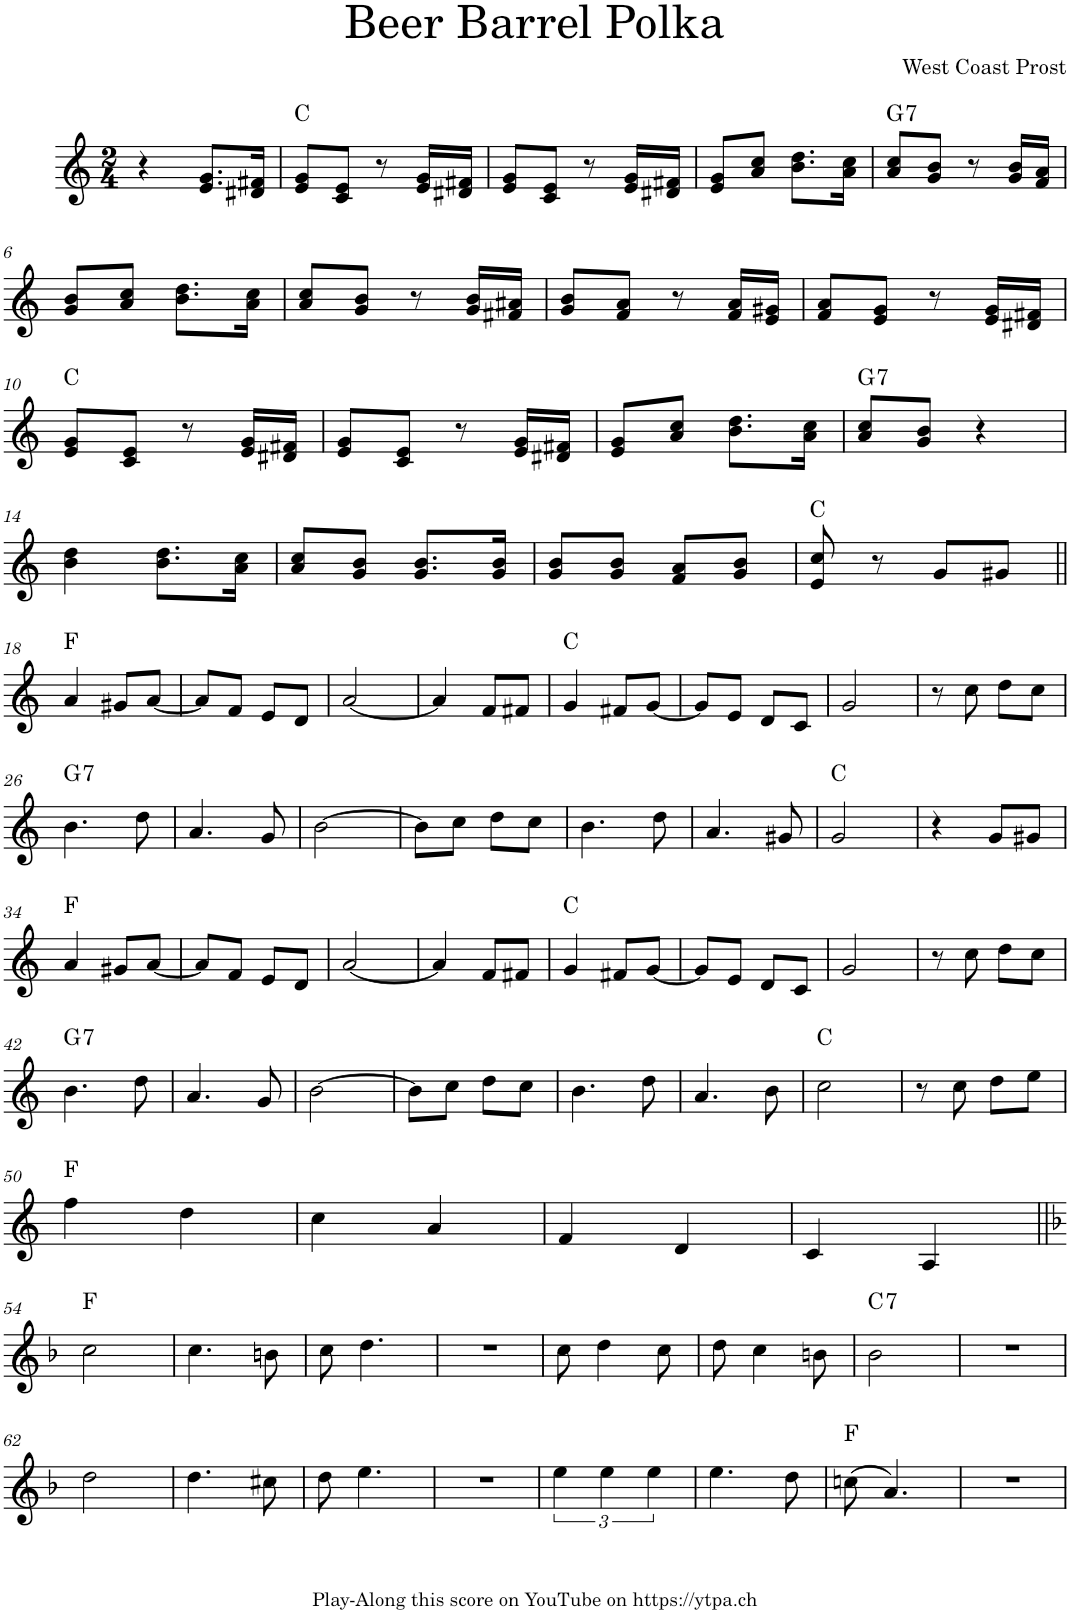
**kern	**harte
*part1	*part1
*staff1	*
*I"Piano	*
*I'Pno.	*
*clefG2	*
*k[]	*
*M2/4	*
=1	=1
4r	.
8.e/ 8.g/L	.
16d#X/ 16f#X/Jk	.
=2	=2
8e/ 8g/L	C:maj
8c/ 8e/J	.
8r	.
16e/ 16g/LL	.
16d#X/ 16f#X/JJ	.
=3	=3
8e/ 8g/L	.
8c/ 8e/J	.
8r	.
16e/ 16g/LL	.
16d#X/ 16f#X/JJ	.
=4	=4
8e/ 8g/L	.
8a/ 8cc/J	.
8.b\ 8.dd\L	.
16a\ 16cc\Jk	.
=5	=5
!	!LO:H:kt=7
8a/ 8cc/L	G:7
8g/ 8b/J	.
8r	.
16g/ 16b/LL	.
16f/ 16a/JJ	.
!!LO:LB:g=z
=6	=6
8g/ 8b/L	.
8a/ 8cc/J	.
8.b\ 8.dd\L	.
16a\ 16cc\Jk	.
=7	=7
8a/ 8cc/L	.
8g/ 8b/J	.
8r	.
16g/ 16b/LL	.
16f#X/ 16a#X/JJ	.
=8	=8
8g/ 8b/L	.
8f/ 8a/J	.
8r	.
16f/ 16a/LL	.
16e/ 16g#X/JJ	.
=9	=9
8f/ 8a/L	.
8e/ 8g/J	.
8r	.
16e/ 16g/LL	.
16d#X/ 16f#X/JJ	.
!!LO:LB:g=z
=10	=10
8e/ 8g/L	C:maj
8c/ 8e/J	.
8r	.
16e/ 16g/LL	.
16d#X/ 16f#X/JJ	.
=11	=11
8e/ 8g/L	.
8c/ 8e/J	.
8r	.
16e/ 16g/LL	.
16d#X/ 16f#X/JJ	.
=12	=12
8e/ 8g/L	.
8a/ 8cc/J	.
8.b\ 8.dd\L	.
16a\ 16cc\Jk	.
=13	=13
!	!LO:H:kt=7
8a/ 8cc/L	G:7
8g/ 8b/J	.
4r	.
!!LO:LB:g=z
=14	=14
4b\ 4dd\	.
8.b\ 8.dd\L	.
16a\ 16cc\Jk	.
=15	=15
8a/ 8cc/L	.
8g/ 8b/J	.
8.g/ 8.b/L	.
16g/ 16b/Jk	.
=16	=16
8g/ 8b/L	.
8g/ 8b/J	.
8f/ 8a/L	.
8g/ 8b/J	.
=17	=17
8e/ 8cc/	C:maj
8r	.
8g/L	.
8g#X/J	.
!!LO:LB:g=z
=18||	=18||
4a/	F:maj
8g#X/L	.
[8a/J	.
=19	=19
8a/L]	.
8f/J	.
8e/L	.
8d/J	.
=20	=20
[2a/	.
=21	=21
4a/]	.
8f/L	.
8f#X/J	.
=22	=22
4g/	C:maj
8f#X/L	.
[8g/J	.
=23	=23
8g/L]	.
8e/J	.
8d/L	.
8c/J	.
=24	=24
2g/	.
=25	=25
8r	.
8cc\	.
8dd\L	.
8cc\J	.
!!LO:LB:g=z
=26	=26
!	!LO:H:kt=7
4.b\	G:7
8dd\	.
=27	=27
4.a/	.
8g/	.
=28	=28
[2b\	.
=29	=29
8b\L]	.
8cc\J	.
8dd\L	.
8cc\J	.
=30	=30
4.b\	.
8dd\	.
=31	=31
4.a/	.
8g#X/	.
=32	=32
2g/	C:maj
=33	=33
4r	.
8g/L	.
8g#X/J	.
!!LO:LB:g=z
=34	=34
4a/	F:maj
8g#X/L	.
[8a/J	.
=35	=35
8a/L]	.
8f/J	.
8e/L	.
8d/J	.
=36	=36
[2a/	.
=37	=37
4a/]	.
8f/L	.
8f#X/J	.
=38	=38
4g/	C:maj
8f#X/L	.
[8g/J	.
=39	=39
8g/L]	.
8e/J	.
8d/L	.
8c/J	.
=40	=40
2g/	.
=41	=41
8r	.
8cc\	.
8dd\L	.
8cc\J	.
!!LO:LB:g=z
=42	=42
!	!LO:H:kt=7
4.b\	G:7
8dd\	.
=43	=43
4.a/	.
8g/	.
=44	=44
[2b\	.
=45	=45
8b\L]	.
8cc\J	.
8dd\L	.
8cc\J	.
=46	=46
4.b\	.
8dd\	.
=47	=47
4.a/	.
8b\	.
=48	=48
2cc\	C:maj
=49	=49
8r	.
8cc\	.
8dd\L	.
8ee\J	.
!!LO:LB:g=z
=50	=50
4ff\	F:maj
4dd\	.
=51	=51
4cc\	.
4a/	.
=52	=52
4f/	.
4d/	.
=53	=53
4c/	.
4A/	.
!!LO:LB:g=z
=54||	=54||
*k[b-]	*
2cc\	F:maj
=55	=55
4.cc\	.
8bn\	.
=56	=56
8cc\	.
4.dd\	.
=57	=57
2r	.
=58	=58
8cc\	.
4dd\	.
8cc\	.
=59	=59
8dd\	.
4cc\	.
8bn\	.
=60	=60
!	!LO:H:kt=7
2b-\	C:7
=61	=61
2r	.
!!LO:LB:g=z
=62	=62
2dd\	.
=63	=63
4.dd\	.
8cc#X\	.
=64	=64
8dd\	.
4.ee\	.
=65	=65
2r	.
=66	=66
6ee\	.
6ee\	.
6ee\	.
=67	=67
4.ee\	.
8dd\	.
=68	=68
(8ccn\	F:maj
4.a/)	.
=69	=69
2r	.
=	=
*-	*-
